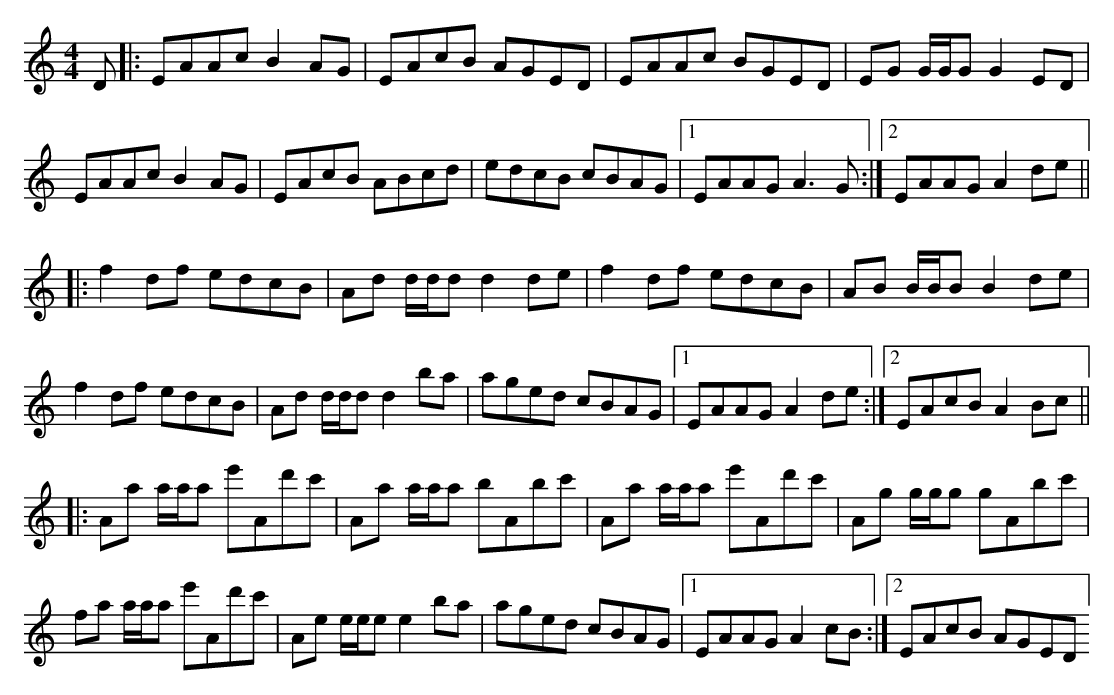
X:1
M:4/4
K:Amin
D |: EAAc B2 AG | EAcB AGED | EAAc BGED | EG G1/2G1/2G G2 ED |
EAAc B2 AG | EAcB ABcd | edcB cBAG |1 EAAG A3 G :|2 EAAG A2 de ||
|: f2 df edcB |Ad d1/2d1/2d d2 de | f2 df edcB | AB B1/2B1/2B B2 de |
f2 df edcB |Ad d1/2d1/2d d2ba | aged cBAG |1 EAAG A2 de :|2 EAcB A2 Bc ||
|: Aa a1/2a1/2a e'Ad'c' | Aa a1/2a1/2a bAbc' | Aa a1/2a1/2a e'Ad'c' | Ag g1/2g1/2g gAbc' |
fa a1/2a1/2a e'Ad'c' | Ae e1/2e1/2e e2 ba | aged cBAG |1 EAAG A2 cB :|2 EAcB AGED]
